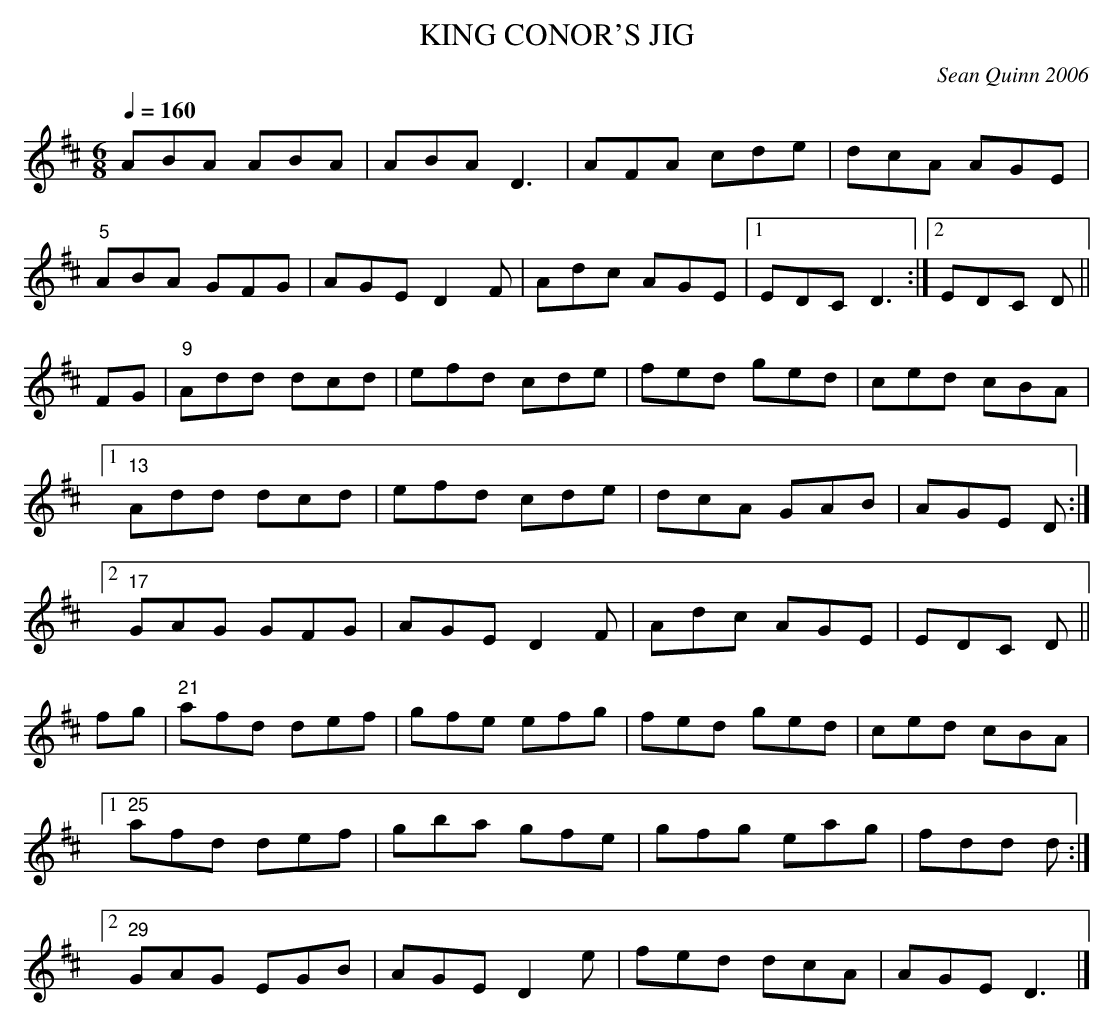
X:1
T:KING CONOR'S JIG
C:Sean Quinn 2006
Q:1/4=160
M:6/8
K:D
ABA ABA|ABA D3|AFA cde|dcA AGE|
"5"ABA GFG|AGE D2F|Adc AGE|1 EDC D3 :|\
[2 EDC D||
FG|"9"Add dcd|efd cde|fed ged|ced cBA|
[1 "13" Add dcd|efd cde|dcA GAB|AGE D :|
[2 "17" GAG GFG|AGE D2F|Adc AGE|EDC D||
fg|"21"afd def|gfe efg|fed ged|ced cBA|
[1 "25" afd def|gba gfe|gfg eag|fdd d :|
[2 "29" GAG EGB|AGE D2e|fed dcA|AGE D3 |]
